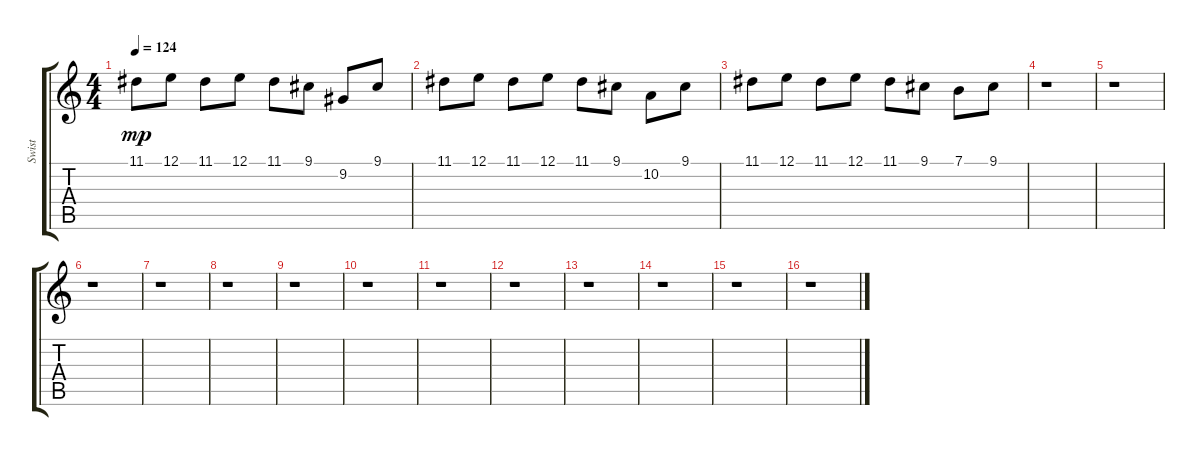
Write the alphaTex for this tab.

\track ("Swist" "Swist") {instrument ocarina}
\staff {score tabs}
\tuning (E4 B3 G3 D3 A2 E2) {hide}
\ts (4 4)
\tempo 124
\clef g2
\ks c
11.1.8{dy mp} 12.1.8 11.1.8 12.1.8 11.1.8 9.1.8 9.2.8 9.1.8 |
11.1.8 12.1.8 11.1.8 12.1.8 11.1.8 9.1.8 10.2.8 9.1.8 |
11.1.8 12.1.8 11.1.8 12.1.8 11.1.8 9.1.8 7.1.8 9.1.8 |
r.1 |
r.1 |
r.1 |
r.1 |
r.1 |
r.1 |
r.1 |
r.1 |
r.1 |
r.1 |
r.1 |
r.1 |
r.1
